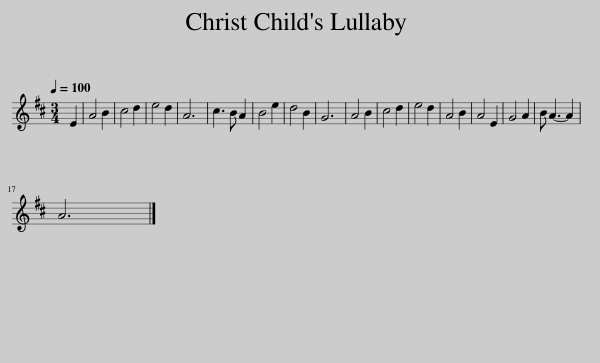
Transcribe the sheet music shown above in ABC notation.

X:1
L:1/8
Q:1/4=100
M:3/4
I:linebreak $
K:D
V:1 treble
V:1
 E2 | A4 B2 | c4 d2 | e4 d2 | A6 | %5
 c3 B A2 | B4 e2 | d4 B2 | G6 | A4 B2 | %10
 c4 d2 | e4 d2 | A4 B2 | A4 E2 | G4 A2 | %15
 B A3- A2 |$ A6 |] %17
